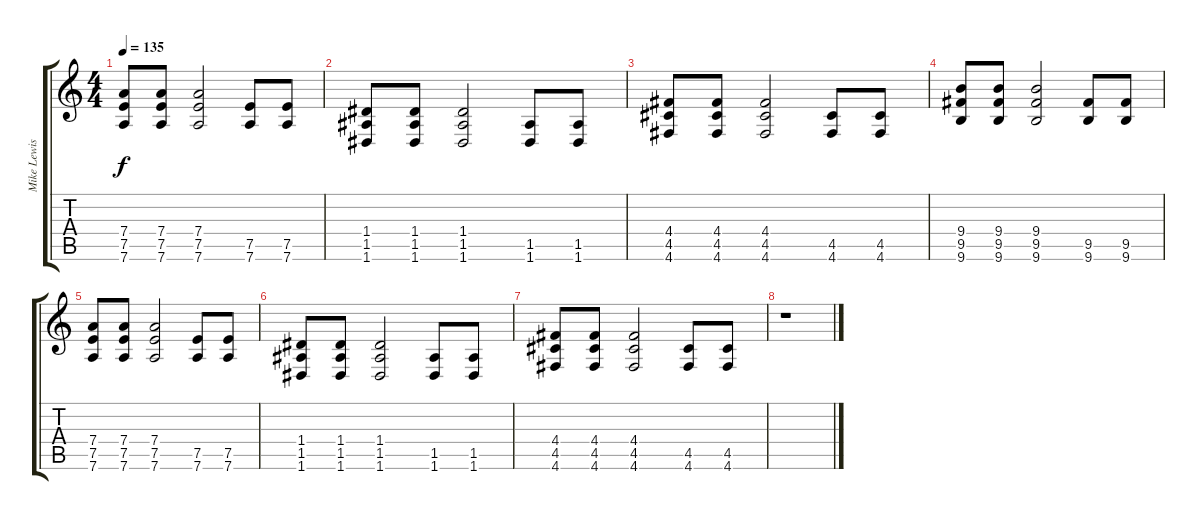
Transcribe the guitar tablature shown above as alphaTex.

\track ("Mike Lewis- Distorted" "Mike Lewis") {instrument distortionguitar}
\staff {score tabs}
\tuning (E4 B3 G3 D3 A2 D2) {hide}
\ts (4 4)
\tempo 135
\clef g2
\ks c
(7.4 7.5 7.6).8{dy f} (7.4 7.5 7.6).8 (7.4 7.5 7.6).2 (7.5 7.6).8 (7.5 7.6).8 |
(1.4 1.5 1.6).8 (1.4 1.5 1.6).8 (1.4 1.5 1.6).2 (1.5 1.6).8 (1.5 1.6).8 |
(4.4 4.5 4.6).8 (4.4 4.5 4.6).8 (4.4 4.5 4.6).2 (4.5 4.6).8 (4.5 4.6).8 |
(9.4 9.5 9.6).8 (9.4 9.5 9.6).8 (9.4 9.5 9.6).2 (9.5 9.6).8 (9.5 9.6).8 |
(7.4 7.5 7.6).8 (7.4 7.5 7.6).8 (7.4 7.5 7.6).2 (7.5 7.6).8 (7.5 7.6).8 |
(1.4 1.5 1.6).8 (1.4 1.5 1.6).8 (1.4 1.5 1.6).2 (1.5 1.6).8 (1.5 1.6).8 |
(4.4 4.5 4.6).8 (4.4 4.5 4.6).8 (4.4 4.5 4.6).2 (4.5 4.6).8 (4.5 4.6).8 |
r.1
